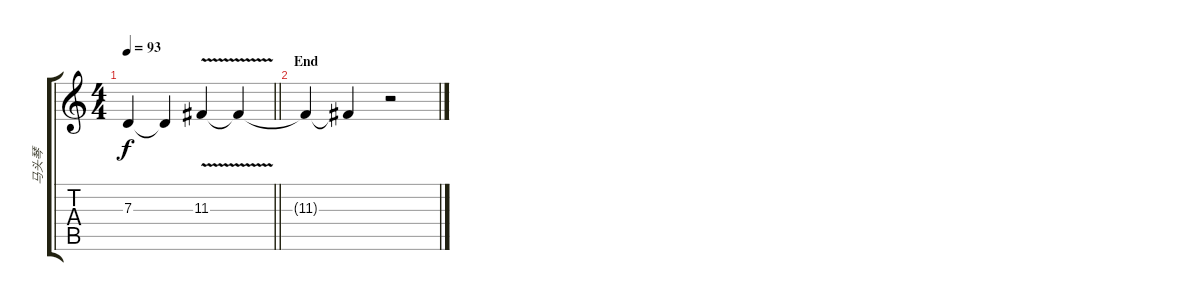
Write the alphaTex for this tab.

\track ("马头琴" "马头琴") {instrument fiddle}
\staff {score tabs}
\tuning (E4 B3 G3 D3 A2 E2) {hide}
\ts (4 4)
\tempo 93
\clef g2
\barLineRight lightlight
\ks c
7.3{t}.4{dy f} 7.3{t}.4 11.3{v}.4 11.3{t}.4 |
\section ("" "End")
11.3{t}.4 11.3{t}.4 r.2
